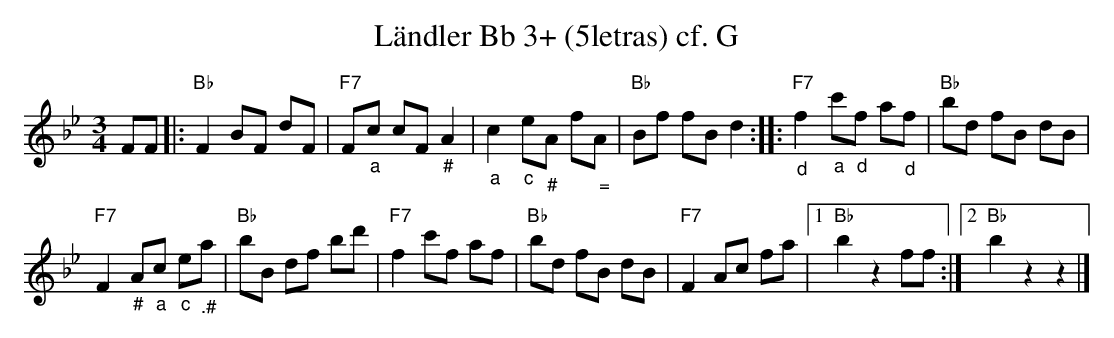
X:1
T:L\"andler Bb 3+ (5letras) cf. G
M:3/4
L:1/8
K:Bbmaj%%MIDI gchordon
FF |: "Bb"F2 BF dF | "F7"F"_a"c cF "_#"A2 | "_a"c2 "_c"e"_#"A f"_ ="A | "Bb"Bf fB d2 ::\
"F7""_d"f2 "_a"c'"_d"f a"_d"f | "Bb"bd fB dB |
"F7"F2 "_#"A"_a"c "_c"e"_.#"a | "Bb"bB df bd' | "F7"f2 c'f af | \
"Bb"bd fB dB | "F7"F2 Ac fa |1 "Bb"b2z2ff :|2 "Bb"b2z2z2 |]
